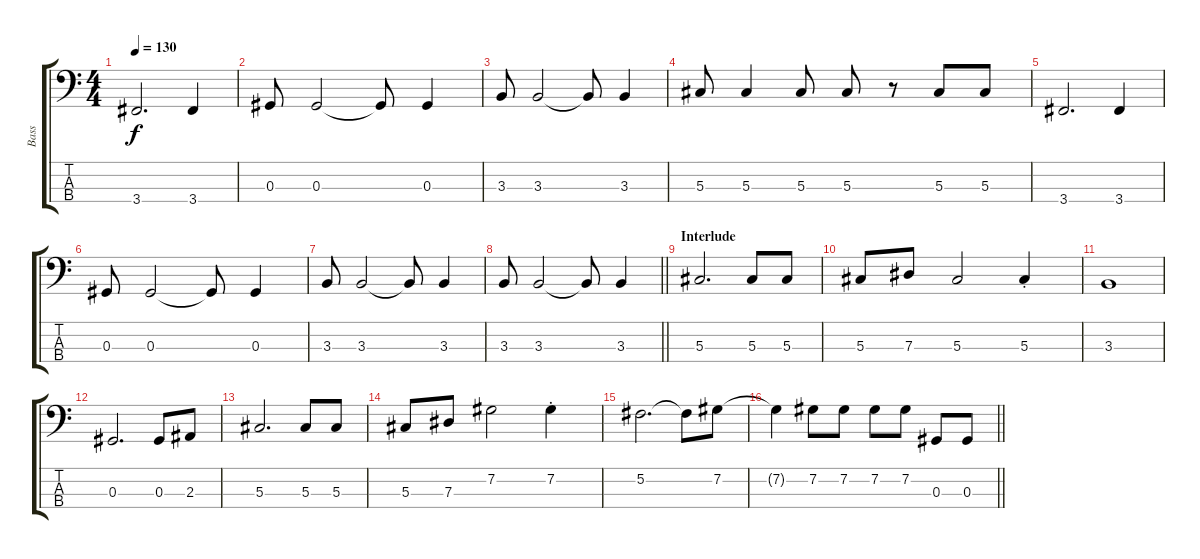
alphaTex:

\track ("Bass" "Bass") {instrument electricbassfinger}
\staff {score tabs}
\tuning (Gb2 Db2 Ab1 Eb1) {hide}
\ts (4 4)
\tempo 130
\clef f4
\ks c
3.4.2{d dy f} 3.4.4 |
0.3.8 0.3.2 0.3{t}.8 0.3.4 |
3.3.8 3.3.2 3.3{t}.8 3.3.4 |
5.3.8 5.3.4 5.3.8 5.3.8 r.8 5.3.8 5.3.8 |
3.4.2{d} 3.4.4 |
0.3.8 0.3.2 0.3{t}.8 0.3.4 |
3.3.8 3.3.2 3.3{t}.8 3.3.4 |
\barLineRight lightlight
3.3.8 3.3.2 3.3{t}.8 3.3.4 |
\section ("" "Interlude")
5.3.2{d} 5.3.8 5.3.8 |
5.3.8 7.3.8 5.3.2 5.3{st}.4 |
3.3.1 |
0.3.2{d} 0.3.8 2.3.8 |
5.3.2{d} 5.3.8 5.3.8 |
5.3.8 7.3.8 7.2.2 7.2{st}.4 |
5.2.2{d} 5.2{t}.8 7.2.8 |
\barLineRight lightlight
7.2{t}.4{volume 14} 7.2.8 7.2.8 7.2.8 7.2.8 0.3.8 0.3.8
